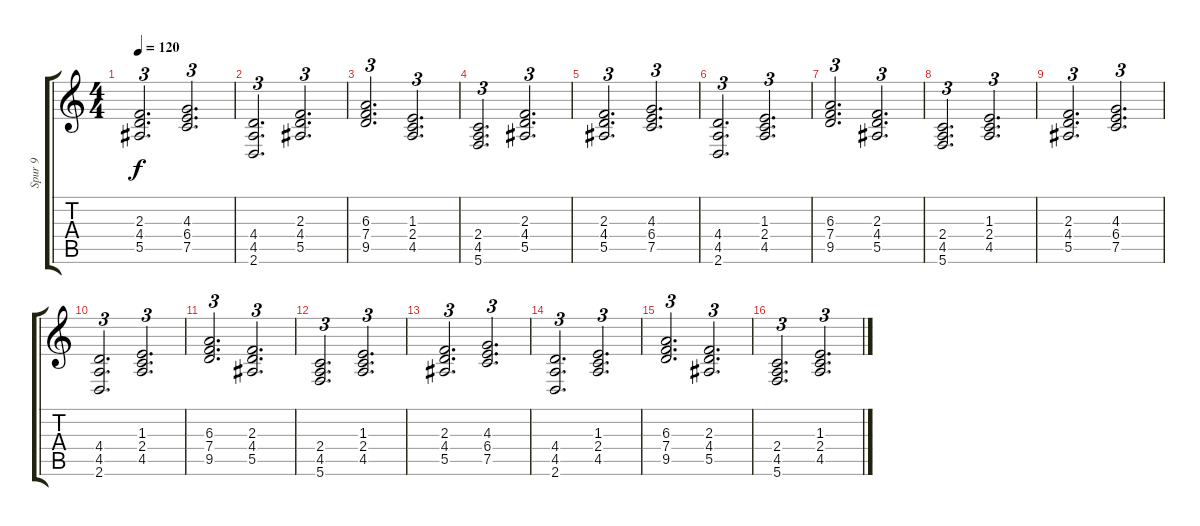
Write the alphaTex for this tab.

\track ("Spur 9" "Spur 9") {instrument distortionguitar}
\staff {score tabs}
\tuning (C4 G3 Eb3 Bb2 F2 C2) {hide}
\ts (4 4)
\tempo 120
\clef g2
\ks c
(2.3 4.4 5.5).2{d tu (3 2) dy f} (4.3 6.4 7.5).2{d tu (3 2)} |
(4.4 4.5 2.6).2{d tu (3 2)} (2.3 4.4 5.5).2{d tu (3 2)} |
(6.3 7.4 9.5).2{d tu (3 2)} (1.3 2.4 4.5).2{d tu (3 2)} |
(2.4 4.5 5.6).2{d tu (3 2)} (2.3 4.4 5.5).2{d tu (3 2)} |
(2.3 4.4 5.5).2{d tu (3 2)} (4.3 6.4 7.5).2{d tu (3 2)} |
(4.4 4.5 2.6).2{d tu (3 2)} (1.3 2.4 4.5).2{d tu (3 2)} |
(6.3 7.4 9.5).2{d tu (3 2)} (2.3 4.4 5.5).2{d tu (3 2)} |
(2.4 4.5 5.6).2{d tu (3 2)} (1.3 2.4 4.5).2{d tu (3 2)} |
(2.3 4.4 5.5).2{d tu (3 2)} (4.3 6.4 7.5).2{d tu (3 2)} |
(4.4 4.5 2.6).2{d tu (3 2)} (1.3 2.4 4.5).2{d tu (3 2)} |
(6.3 7.4 9.5).2{d tu (3 2)} (2.3 4.4 5.5).2{d tu (3 2)} |
(2.4 4.5 5.6).2{d tu (3 2)} (1.3 2.4 4.5).2{d tu (3 2)} |
(2.3 4.4 5.5).2{d tu (3 2)} (4.3 6.4 7.5).2{d tu (3 2)} |
(4.4 4.5 2.6).2{d tu (3 2)} (1.3 2.4 4.5).2{d tu (3 2)} |
(6.3 7.4 9.5).2{d tu (3 2)} (2.3 4.4 5.5).2{d tu (3 2)} |
(2.4 4.5 5.6).2{d tu (3 2)} (1.3 2.4 4.5).2{d tu (3 2)}
